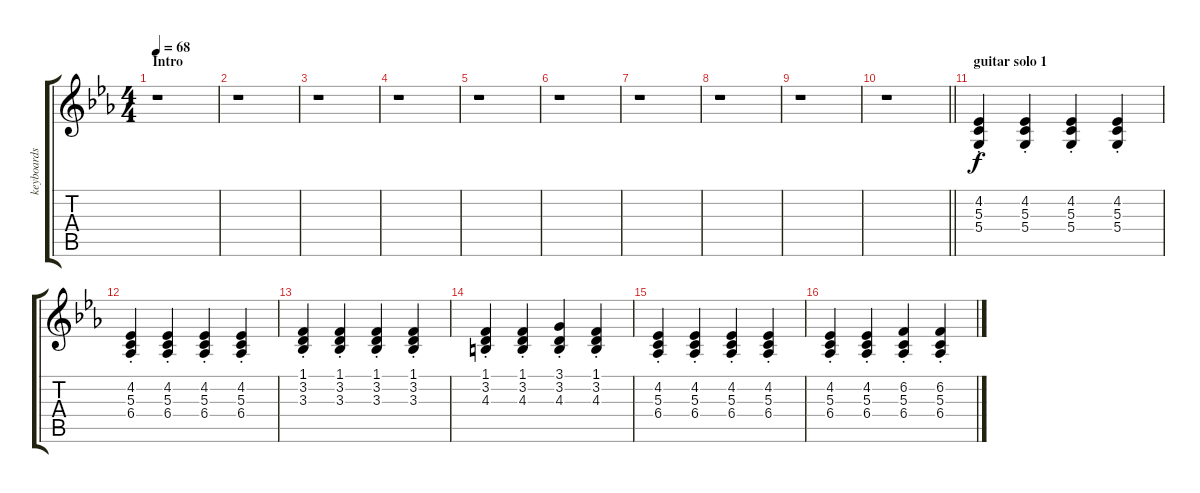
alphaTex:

\track ("keyboards" "keyboards") {instrument stringensemble2}
\staff {score tabs}
\tuning (E4 B3 G3 D3 A2 E2) {hide}
\ts (4 4)
\section ("" "Intro")
\tempo 68
\clef g2
\ks cminor
r.1{dy f instrument stringensemble2} |
r.1 |
r.1 |
r.1 |
r.1 |
r.1 |
r.1 |
r.1 |
r.1 |
\barLineRight lightlight
r.1 |
\section ("" "guitar solo 1")
(4.2{st} 5.3{st} 5.4{st}).4 (4.2{st} 5.3{st} 5.4{st}).4 (4.2{st} 5.3{st} 5.4{st}).4 (4.2{st} 5.3{st} 5.4{st}).4 |
(4.2{st} 5.3{st} 6.4{st}).4 (4.2{st} 5.3{st} 6.4{st}).4 (4.2{st} 5.3{st} 6.4{st}).4 (4.2{st} 5.3{st} 6.4{st}).4 |
(1.1{st} 3.2{st} 3.3{st}).4 (1.1{st} 3.2{st} 3.3{st}).4 (1.1{st} 3.2{st} 3.3{st}).4 (1.1{st} 3.2{st} 3.3{st}).4 |
(1.1{st} 3.2{st} 4.3{st}).4 (1.1{st} 3.2{st} 4.3{st}).4 (3.1{st} 3.2{st} 4.3{st}).4 (1.1{st} 3.2{st} 4.3{st}).4 |
(4.2{st} 5.3{st} 6.4{st}).4 (4.2{st} 5.3{st} 6.4{st}).4 (4.2{st} 5.3{st} 6.4{st}).4 (4.2{st} 5.3{st} 6.4{st}).4 |
(4.2{st} 5.3{st} 6.4{st}).4 (4.2{st} 5.3{st} 6.4{st}).4 (6.2{st} 5.3{st} 6.4{st}).4 (6.2{st} 5.3{st} 6.4{st}).4
